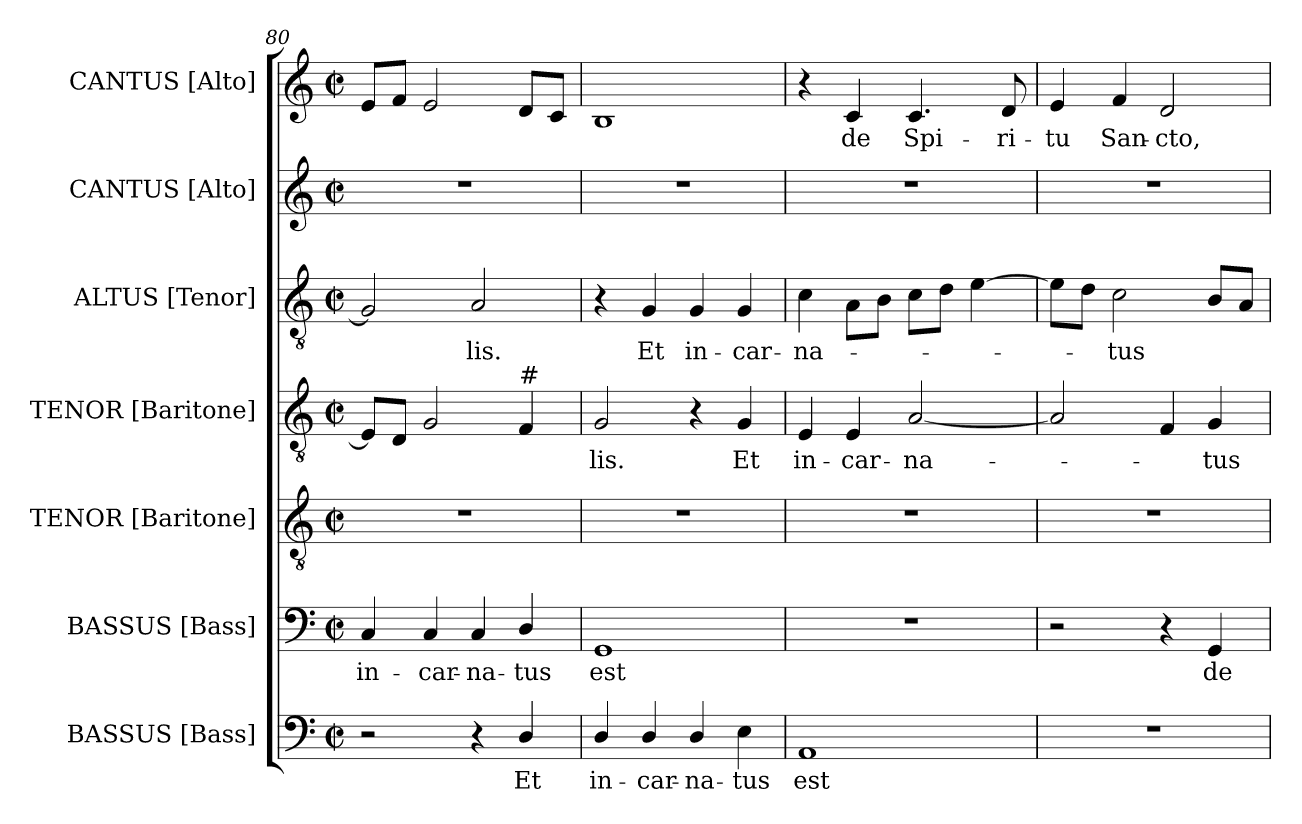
**kern	**text	**kern	**text	**kern	**kern	**text	**kern	**text	**kern	**kern	**text
*part7	*part7	*part6	*part6	*part5	*part4	*part4	*part3	*part3	*part2	*part1	*part1
*staff7	*staff7	*staff6	*staff6	*staff5	*staff4	*staff4	*staff3	*staff3	*staff2	*staff1	*staff1
*I"BASSUS [Bass]	*	*I"BASSUS [Bass]	*	*I"TENOR [Baritone]	*I"TENOR [Baritone]	*	*I"ALTUS [Tenor]	*	*I"CANTUS [Alto]	*I"CANTUS [Alto]	*
*I'B.	*	*I'B.	*	*I'Bar.	*I'Bar.	*	*I'T.	*	*I'A.	*I'A.	*
*clefF4	*	*clefF4	*	*clefGv2	*clefGv2	*	*clefGv2	*	*clefG2	*clefG2	*
*	*	*	*	*ITrd7c12	*ITrd7c12	*	*ITrd7c12	*	*	*	*
*k[]	*	*k[]	*	*k[]	*k[]	*	*k[]	*	*k[]	*k[]	*
*C:	*	*C:	*	*C:	*C:	*	*C:	*	*C:	*C:	*
*M2/2	*	*M2/2	*	*M2/2	*M2/2	*	*M2/2	*	*M2/2	*M2/2	*
*met(c|)	*	*met(c|)	*	*met(c|)	*met(c|)	*	*met(c|)	*	*met(c|)	*met(c|)	*
=80	=80	=80	=80	=80	=80	=80	=80	=80	=80	=80	=80
!	!	!	!LO:LY:b:color=#000000	!	!	!	!	!	!	!	!
2r	.	4Ci/	in-	1r	8EEi/L]	.	2GGi/]	.	1r	8ei/L	.
.	.	.	.	.	8DDi/J	.	.	.	.	8fi/J	.
!	!	!	!LO:LY:b:color=#000000	!	!	!	!	!	!	!	!
.	.	4Ci/	-car-	.	2GGi/	.	.	.	.	2ei/	.
!	!	!	!LO:LY:b:color=#000000	!	!	!	!	!	!	!	!
!	!	!	!	!	!	!	!	!LO:LY:b:color=#000000	!	!	!
4r	.	4Ci/	-na-	.	.	.	2AAi/	-lis.	.	.	.
!	!LO:LY:b:color=#000000	!	!	!	!	!	!	!	!	!	!
!	!	!	!	!	!LO:TX:a:t=#	!	!	!	!	!	!
!	!	!	!LO:LY:b:color=#000000	!	!	!	!	!	!	!	!
4Di/	Et	4Di/	-tus	.	4FFi/	.	.	.	.	8di/L	.
.	.	.	.	.	.	.	.	.	.	8ci/J	.
=81	=81	=81	=81	=81	=81	=81	=81	=81	=81	=81	=81
!	!LO:LY:b:color=#000000	!	!	!	!	!	!	!	!	!	!
!	!	!	!LO:LY:b:color=#000000	!	!	!	!	!	!	!	!
!	!	!	!	!	!	!LO:LY:b:color=#000000	!	!	!	!	!
4Di/	in-	1GGi	est	1r	2GGi/	-lis.	4r	.	1r	1Bi	.
!	!LO:LY:b:color=#000000	!	!	!	!	!	!	!	!	!	!
!	!	!	!	!	!	!	!	!LO:LY:b:color=#000000	!	!	!
4Di/	-car-	.	.	.	.	.	4GGi/	Et	.	.	.
!	!LO:LY:b:color=#000000	!	!	!	!	!	!	!	!	!	!
!	!	!	!	!	!	!	!	!LO:LY:b:color=#000000	!	!	!
4Di/	-na-	.	.	.	4r	.	4GGi/	in-	.	.	.
!	!LO:LY:b:color=#000000	!	!	!	!	!	!	!	!	!	!
!	!	!	!	!	!	!LO:LY:b:color=#000000	!	!	!	!	!
!	!	!	!	!	!	!	!	!LO:LY:b:color=#000000	!	!	!
4Ei\	-tus	.	.	.	4GGi/	Et	4GGi/	-car-	.	.	.
=82	=82	=82	=82	=82	=82	=82	=82	=82	=82	=82	=82
!	!LO:LY:b:color=#000000	!	!	!	!	!	!	!	!	!	!
!	!	!	!	!	!	!LO:LY:b:color=#000000	!	!	!	!	!
!	!	!	!	!	!	!	!	!LO:LY:b:color=#000000	!	!	!
1AAi	est	1r	.	1r	4EEi/	in-	4Ci\	-na-	1r	4r	.
!	!	!	!	!	!	!LO:LY:b:color=#000000	!	!	!	!	!
!	!	!	!	!	!	!	!	!	!	!	!LO:LY:b:color=#000000
.	.	.	.	.	4EEi/	-car-	8AAi\L	.	.	4ci/	de
.	.	.	.	.	.	.	8BBi\J	.	.	.	.
!	!	!	!	!	!	!LO:LY:b:color=#000000	!	!	!	!	!
!	!	!	!	!	!	!	!	!	!	!	!LO:LY:b:color=#000000
.	.	.	.	.	[<2AAi/	-na-	8Ci\L	.	.	4.ci/	Spi-
.	.	.	.	.	.	.	8Di\J	.	.	.	.
.	.	.	.	.	.	.	[>4Ei\	.	.	.	.
!	!	!	!	!	!	!	!	!	!	!	!LO:LY:b:color=#000000
.	.	.	.	.	.	.	.	.	.	8di/	-ri-
=83	=83	=83	=83	=83	=83	=83	=83	=83	=83	=83	=83
!	!	!	!	!	!	!	!	!	!	!	!LO:LY:b:color=#000000
1r	.	2r	.	1r	2AAi/]	.	8Ei\L]	.	1r	4ei/	-tu
.	.	.	.	.	.	.	8Di\J	.	.	.	.
!	!	!	!	!	!	!	!	!LO:LY:b:color=#000000	!	!	!
!	!	!	!	!	!	!	!	!	!	!	!LO:LY:b:color=#000000
.	.	.	.	.	.	.	2Ci\	-tus	.	4fi/	San-
!	!	!	!	!	!	!	!	!	!	!	!LO:LY:b:color=#000000
.	.	4r	.	.	4FFi/	.	.	.	.	2di/	-cto,
!	!	!	!LO:LY:b:color=#000000	!	!	!	!	!	!	!	!
!	!	!	!	!	!	!LO:LY:b:color=#000000	!	!	!	!	!
.	.	4GGi/	de	.	4GGi/	-tus	8BBi/L	.	.	.	.
.	.	.	.	.	.	.	8AAi/J	.	.	.	.
=	=	=	=	=	=	=	=	=	=	=	=
*-	*-	*-	*-	*-	*-	*-	*-	*-	*-	*-	*-
